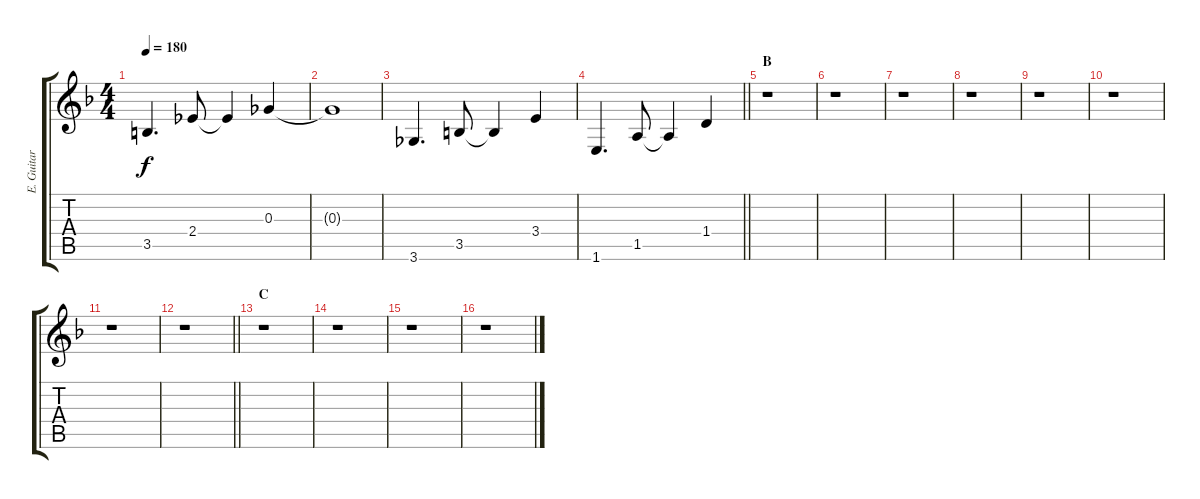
\track ("E. Guitar III" "E. Guitar ") {instrument distortionguitar}
\staff {score tabs}
\tuning (Eb4 Bb3 Gb3 Db3 Ab2 Eb2) {hide}
\ts (4 4)
\tempo 180
\clef g2
\ks f
3.5.4{d dy f} 2.4.8 2.4{t}.4 0.3.4 |
0.3{t}.1 |
3.6.4{d} 3.5.8 3.5{t}.4 3.4.4 |
\barLineRight lightlight
1.6.4{d} 1.5.8 1.5{t}.4 1.4.4 |
\section ("" "B")
r.1 |
r.1 |
r.1 |
r.1 |
r.1 |
r.1 |
r.1 |
\barLineRight lightlight
r.1 |
\section ("" "C")
r.1 |
r.1 |
r.1 |
r.1
